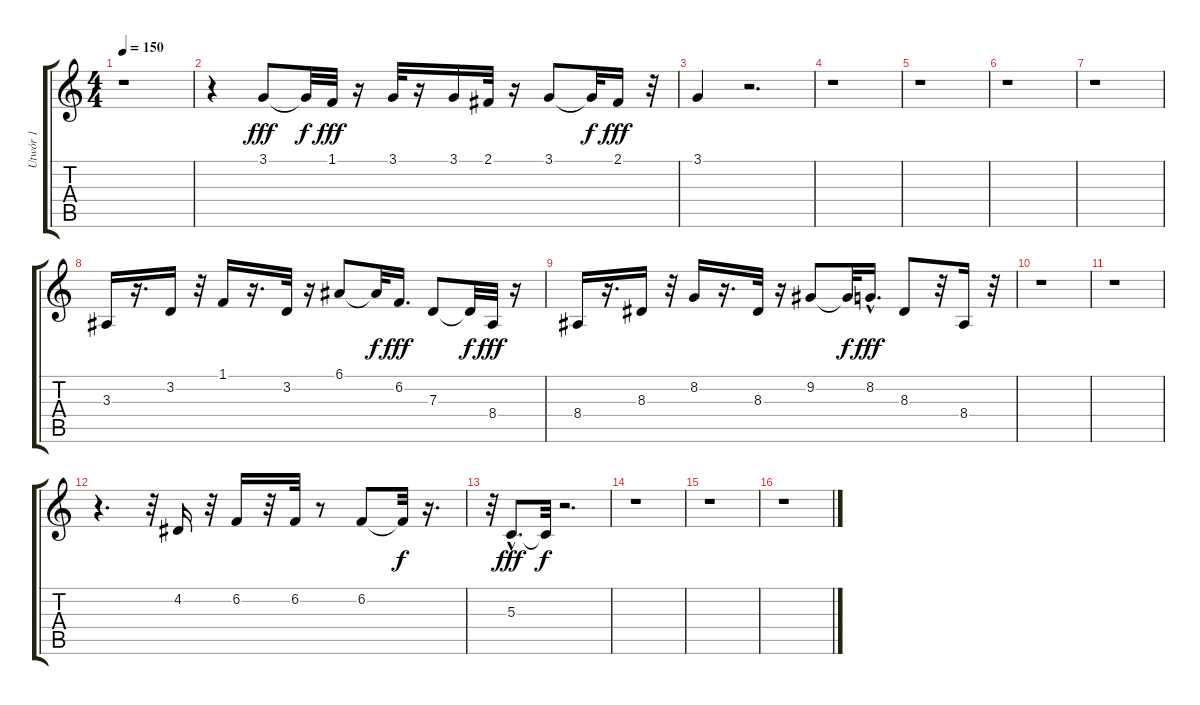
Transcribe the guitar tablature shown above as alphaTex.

\track ("Utwór 1" "Utwór 1") {instrument altosax}
\staff {score tabs}
\tuning (E4 B3 G3 D3 A2 E2) {hide}
\ts (4 4)
\tempo 150
\clef g2
\ks c
r.1{dy fff} |
r.4 3.1.8 3.1{t}.32{dy f} 1.1.32{dy fff} r.16 3.1.32 r.16 3.1.16 2.1.32 r.16 3.1.8 3.1{t}.32{dy f} 2.1.16{dy fff} r.32 |
3.1.4 r.2{d} |
r.1 |
r.1 |
r.1 |
r.1 |
3.3.16 r.16{d} 3.2.16 r.32 1.1.16 r.16{d} 3.2.32 r.16 6.1.8 6.1{t}.32{dy f} 6.2.16{d dy fff} 7.3.8 7.3{t}.32{dy f} 8.4.32{dy fff} r.16 |
8.4.16 r.16{d} 8.3.16 r.32 8.2.16 r.16{d} 8.3.32 r.16 9.2.8 9.2{t}.32{dy f} 8.2{hac}.16{d dy fff} 8.3.8 r.32 8.4.16 r.32 |
r.1 |
r.1 |
r.4{d} r.32 4.2.16 r.32 6.2.16 r.32 6.2.32 r.8 6.2.8 6.2{t}.32{dy f} r.16{d} |
r.32 5.3{hac}.8{d dy fff} 5.3{t}.32{dy f} r.2{d} |
r.1 |
r.1 |
r.1
